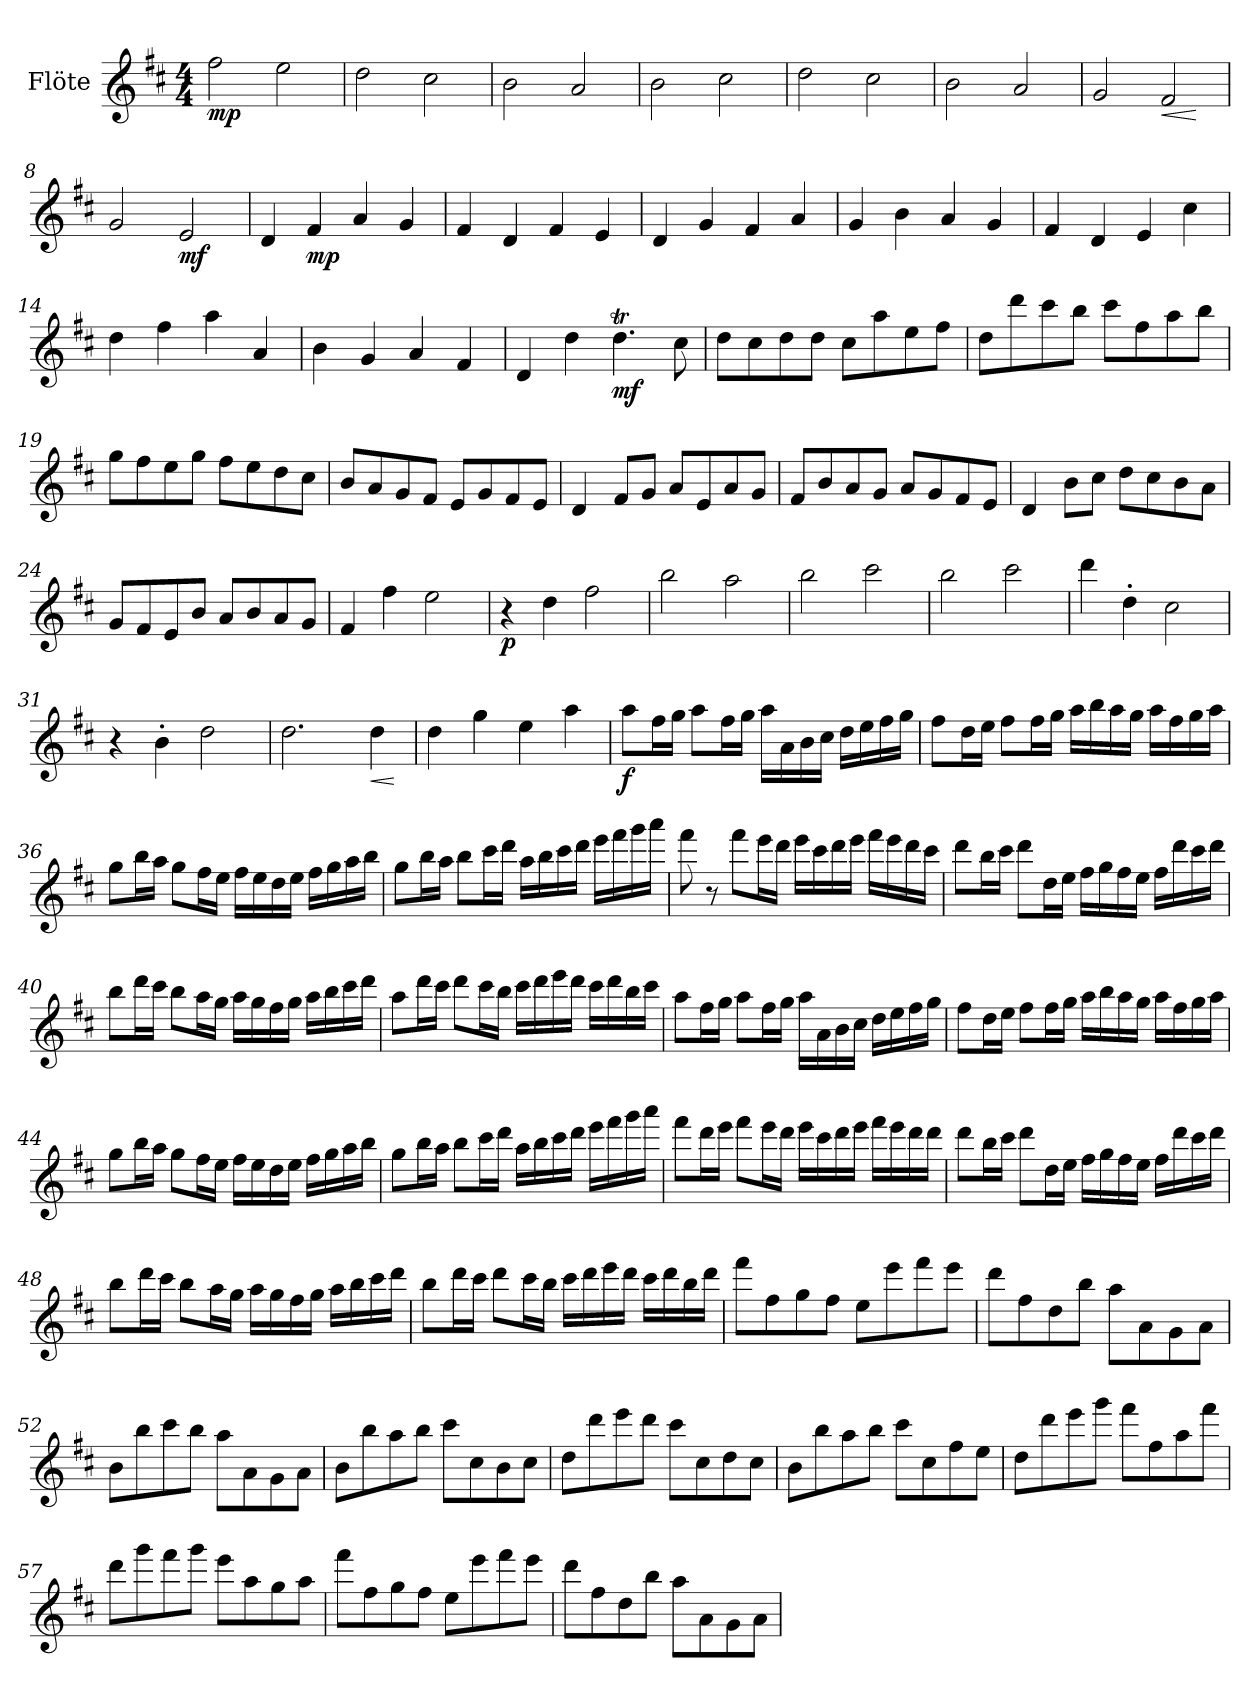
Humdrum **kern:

**kern	**dynam
*part1	*part1
*staff1	*staff1
*I"Flöte	*
*I'Fl.	*
*clefG2	*
*k[f#c#]	*
*M4/4	*
*MM88	*
=1	=1
!	!LO:DY:b
2ff#\	mp
2ee\	.
=2	=2
2dd\	.
2cc#\	.
=3	=3
2b\	.
2a/	.
=4	=4
2b\	.
2cc#\	.
=5	=5
2dd\	.
2cc#\	.
=6	=6
2b\	.
2a/	.
=7	=7
2g/	.
!	!LO:HP:b
2f#/	<
.	[
=8	=8
2g/	.
!	!LO:DY:b
2e/	mf
=9	=9
4d/	.
!	!LO:DY:b
4f#/	mp
4a/	.
4g/	.
=10	=10
4f#/	.
4d/	.
4f#/	.
4e/	.
=11	=11
4d/	.
4g/	.
4f#/	.
4a/	.
=12	=12
4g/	.
4b\	.
4a/	.
4g/	.
!!LO:LB:g=z
=13	=13
4f#/	.
4d/	.
4e/	.
4cc#\	.
=14	=14
4dd\	.
4ff#\	.
4aa\	.
4a/	.
=15	=15
4b\	.
4g/	.
4a/	.
4f#/	.
=16	=16
4d/	.
4dd\	.
!	!LO:DY:b
4.ddT\	mf
8cc#\	.
=17	=17
8dd\L	.
8cc#\	.
8dd\	.
8dd\J	.
8cc#\L	.
8aa\	.
8ee\	.
8ff#\J	.
=18	=18
8dd\L	.
8ddd\	.
8ccc#\	.
8bb\J	.
8ccc#\L	.
8ff#\	.
8aa\	.
8bb\J	.
=19	=19
8gg\L	.
8ff#\	.
8ee\	.
8gg\J	.
8ff#\L	.
8ee\	.
8dd\	.
8cc#\J	.
!!LO:LB:g=z
=20	=20
8b/L	.
8a/	.
8g/	.
8f#/J	.
8e/L	.
8g/	.
8f#/	.
8e/J	.
=21	=21
4d/	.
8f#/L	.
8g/J	.
8a/L	.
8e/	.
8a/	.
8g/J	.
=22	=22
8f#/L	.
8b/	.
8a/	.
8g/J	.
8a/L	.
8g/	.
8f#/	.
8e/J	.
=23	=23
4d/	.
8b\L	.
8cc#\J	.
8dd\L	.
8cc#\	.
8b\	.
8a\J	.
=24	=24
8g/L	.
8f#/	.
8e/	.
8b/J	.
8a/L	.
8b/	.
8a/	.
8g/J	.
=25	=25
4f#/	.
4ff#\	.
2ee\	.
=26	=26
!	!LO:DY:b
4r	p
4dd\	.
2ff#\	.
!!LO:LB:g=z
=27	=27
2bb\	.
2aa\	.
=28	=28
2bb\	.
2ccc#\	.
=29	=29
2bb\	.
2ccc#\	.
=30	=30
4ddd\	.
4dd'\	.
2cc#\	.
=31	=31
4r	.
4b'\	.
2dd\	.
=32	=32
2.dd\	.
!	!LO:HP:b
4dd\	<
.	[
=33	=33
4dd\	.
4gg\	.
4ee\	.
4aa\	.
=34	=34
!	!LO:DY:b
8aa\L	f
16ff#\L	.
16gg\JJ	.
8aa\L	.
16ff#\L	.
16gg\JJ	.
16aa\LL	.
16a\	.
16b\	.
16cc#\JJ	.
16dd\LL	.
16ee\	.
16ff#\	.
16gg\JJ	.
!!LO:LB:g=z
=35	=35
8ff#\L	.
16dd\L	.
16ee\JJ	.
8ff#\L	.
16ff#\L	.
16gg\JJ	.
16aa\LL	.
16bb\	.
16aa\	.
16gg\JJ	.
16aa\LL	.
16ff#\	.
16gg\	.
16aa\JJ	.
=36	=36
8gg\L	.
16bb\L	.
16aa\JJ	.
8gg\L	.
16ff#\L	.
16ee\JJ	.
16ff#\LL	.
16ee\	.
16dd\	.
16ee\JJ	.
16ff#\LL	.
16gg\	.
16aa\	.
16bb\JJ	.
!!LO:LB:g=z
=37	=37
8gg\L	.
16bb\L	.
16aa\JJ	.
8bb\L	.
16ccc#\L	.
16ddd\JJ	.
16aa\LL	.
16bb\	.
16ccc#\	.
16ddd\JJ	.
16eee\LL	.
16fff#\	.
16ggg\	.
16aaa\JJ	.
=38	=38
8fff#\	.
8r	.
8fff#\L	.
16eee\L	.
16ddd\JJ	.
16eee\LL	.
16ccc#\	.
16ddd\	.
16eee\JJ	.
16fff#\LL	.
16eee\	.
16ddd\	.
16ccc#\JJ	.
!!LO:LB:g=z
=39	=39
8ddd\L	.
16bb\L	.
16ccc#\JJ	.
8ddd\L	.
16dd\L	.
16ee\JJ	.
16ff#\LL	.
16gg\	.
16ff#\	.
16ee\JJ	.
16ff#\LL	.
16ddd\	.
16ccc#\	.
16ddd\JJ	.
=40	=40
8bb\L	.
16ddd\L	.
16ccc#\JJ	.
8bb\L	.
16aa\L	.
16gg\JJ	.
16aa\LL	.
16gg\	.
16ff#\	.
16gg\JJ	.
16aa\LL	.
16bb\	.
16ccc#\	.
16ddd\JJ	.
!!LO:LB:g=z
=41	=41
8aa\L	.
16ddd\L	.
16ccc#\JJ	.
8ddd\L	.
16ccc#\L	.
16bb\JJ	.
16ccc#\LL	.
16ddd\	.
16eee\	.
16ddd\JJ	.
16ccc#\LL	.
16ddd\	.
16bb\	.
16ccc#\JJ	.
=42	=42
8aa\L	.
16ff#\L	.
16gg\JJ	.
8aa\L	.
16ff#\L	.
16gg\JJ	.
16aa\LL	.
16a\	.
16b\	.
16cc#\JJ	.
16dd\LL	.
16ee\	.
16ff#\	.
16gg\JJ	.
!!LO:LB:g=z
=43	=43
8ff#\L	.
16dd\L	.
16ee\JJ	.
8ff#\L	.
16ff#\L	.
16gg\JJ	.
16aa\LL	.
16bb\	.
16aa\	.
16gg\JJ	.
16aa\LL	.
16ff#\	.
16gg\	.
16aa\JJ	.
=44	=44
8gg\L	.
16bb\L	.
16aa\JJ	.
8gg\L	.
16ff#\L	.
16ee\JJ	.
16ff#\LL	.
16ee\	.
16dd\	.
16ee\JJ	.
16ff#\LL	.
16gg\	.
16aa\	.
16bb\JJ	.
!!LO:LB:g=z
=45	=45
8gg\L	.
16bb\L	.
16aa\JJ	.
8bb\L	.
16ccc#\L	.
16ddd\JJ	.
16aa\LL	.
16bb\	.
16ccc#\	.
16ddd\JJ	.
16eee\LL	.
16fff#\	.
16ggg\	.
16aaa\JJ	.
=46	=46
8fff#\L	.
16ddd\L	.
16eee\JJ	.
8fff#\L	.
16eee\L	.
16ddd\JJ	.
16eee\LL	.
16ccc#\	.
16ddd\	.
16eee\JJ	.
16fff#\LL	.
16eee\	.
16ddd\	.
16ddd\JJ	.
!!LO:PB:g=z
=47	=47
8ddd\L	.
16bb\L	.
16ccc#\JJ	.
8ddd\L	.
16dd\L	.
16ee\JJ	.
16ff#\LL	.
16gg\	.
16ff#\	.
16ee\JJ	.
16ff#\LL	.
16ddd\	.
16ccc#\	.
16ddd\JJ	.
=48	=48
8bb\L	.
16ddd\L	.
16ccc#\JJ	.
8bb\L	.
16aa\L	.
16gg\JJ	.
16aa\LL	.
16gg\	.
16ff#\	.
16gg\JJ	.
16aa\LL	.
16bb\	.
16ccc#\	.
16ddd\JJ	.
!!LO:LB:g=z
=49	=49
8bb\L	.
16ddd\L	.
16ccc#\JJ	.
8ddd\L	.
16ccc#\L	.
16bb\JJ	.
16ccc#\LL	.
16ddd\	.
16eee\	.
16ddd\JJ	.
16ccc#\LL	.
16ddd\	.
16bb\	.
16ddd\JJ	.
=50	=50
8fff#\L	.
8ff#\	.
8gg\	.
8ff#\J	.
8ee\L	.
8eee\	.
8fff#\	.
8eee\J	.
=51	=51
8ddd\L	.
8ff#\	.
8dd\	.
8bb\J	.
8aa\L	.
8a\	.
8g\	.
8a\J	.
=52	=52
8b\L	.
8bb\	.
8ccc#\	.
8bb\J	.
8aa\L	.
8a\	.
8g\	.
8a\J	.
!!LO:LB:g=z
=53	=53
8b\L	.
8bb\	.
8aa\	.
8bb\J	.
8ccc#\L	.
8cc#\	.
8b\	.
8cc#\J	.
=54	=54
8dd\L	.
8ddd\	.
8eee\	.
8ddd\J	.
8ccc#\L	.
8cc#\	.
8dd\	.
8cc#\J	.
=55	=55
8b\L	.
8bb\	.
8aa\	.
8bb\J	.
8ccc#\L	.
8cc#\	.
8ff#\	.
8ee\J	.
=56	=56
8dd\L	.
8ddd\	.
8eee\	.
8ggg\J	.
8fff#\L	.
8ff#\	.
8aa\	.
8fff#\J	.
!!LO:LB:g=z
=57	=57
8ddd\L	.
8ggg\	.
8fff#\	.
8ggg\J	.
8eee\L	.
8aa\	.
8gg\	.
8aa\J	.
=58	=58
8fff#\L	.
8ff#\	.
8gg\	.
8ff#\J	.
8ee\L	.
8eee\	.
8fff#\	.
8eee\J	.
=59	=59
8ddd\L	.
8ff#\	.
8dd\	.
8bb\J	.
8aa\L	.
8a\	.
8g\	.
8a\J	.
=	=
*-	*-
